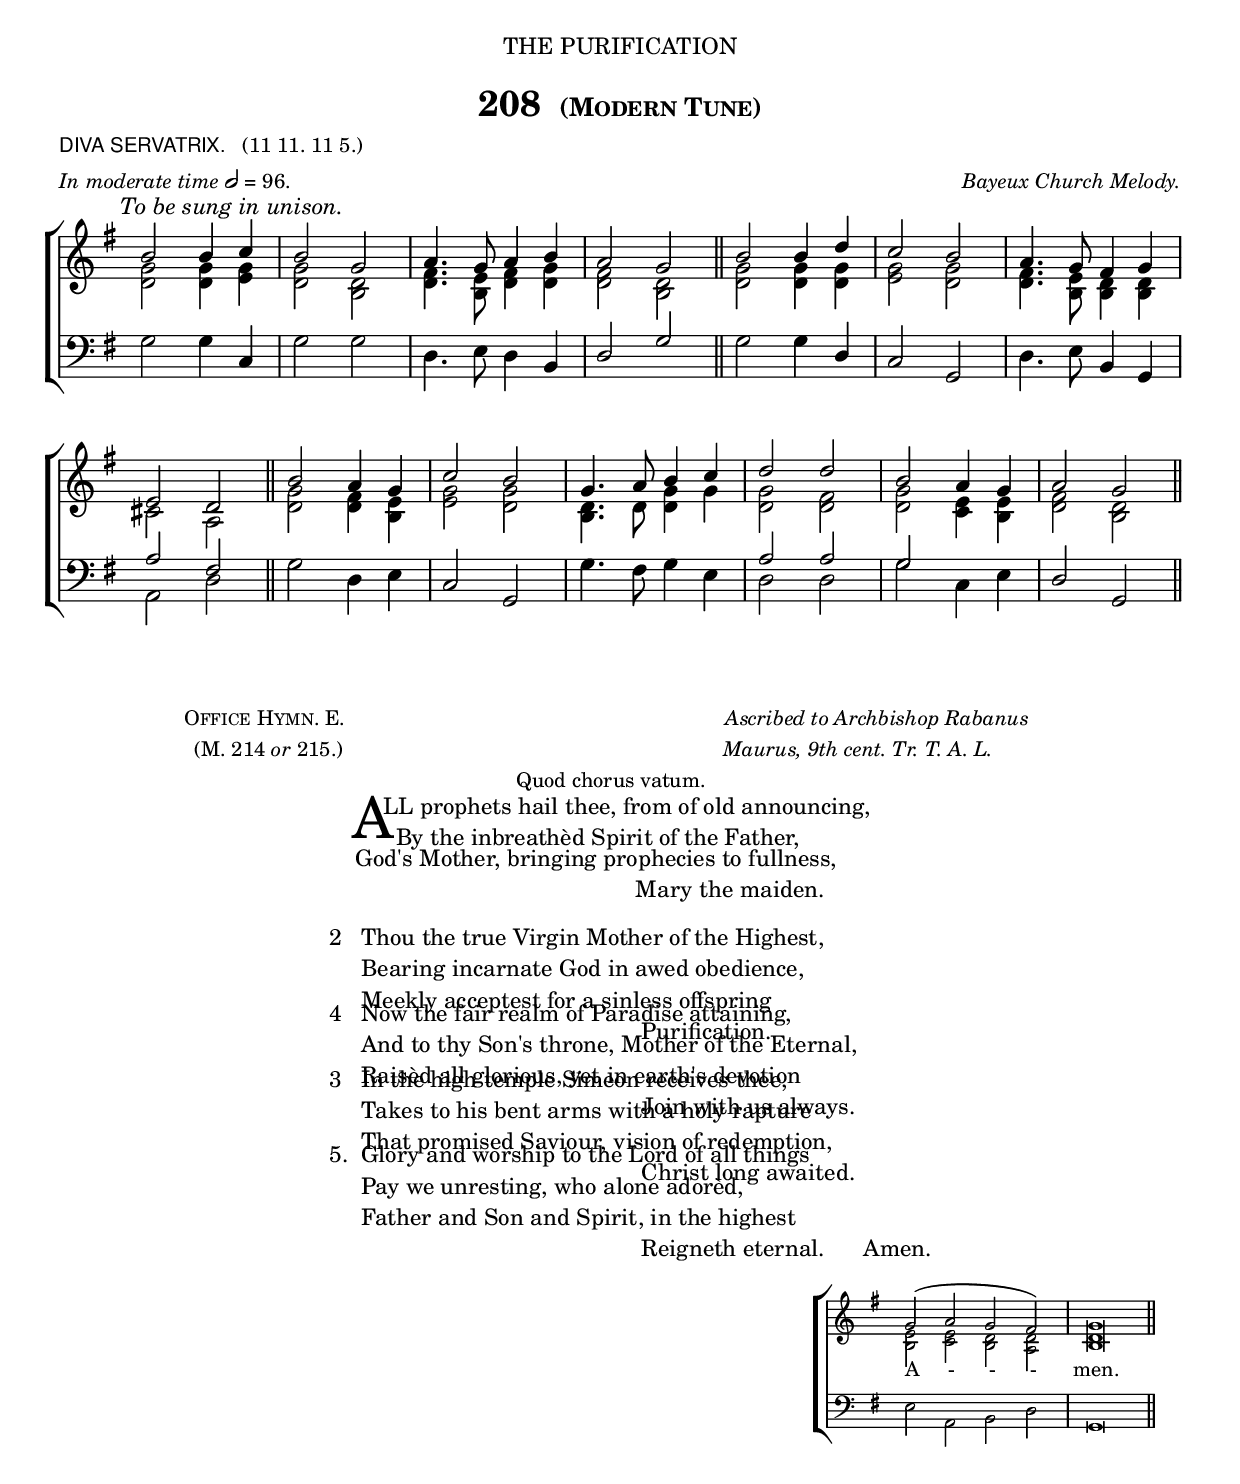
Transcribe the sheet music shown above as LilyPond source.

%%%% 327.png
%%%% Hymn 208mod.  All prophets hail thee
%%%% Rev 1

\version "2.10"

\header {
  
  dedication = \markup {  \center-align { "THE PURIFICATION" \hspace #0.1 }}	
	
  title = \markup { "208 " \large \smallCaps "(Modern Tune)" } 
  
  poet = \markup { \small {  \line { \sans {"DIVA SERVATRIX."} \hspace #1 \roman {"(11 11. 11 5.)"}} }}
  
  meter = \markup { \small { \italic {In moderate time} \general-align #Y #DOWN \note #"2" #0.5 = 96.} }
  
  arranger = \markup { \small \italic "Bayeux Church Melody." }			       
		
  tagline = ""
	 
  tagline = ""
}

%%%%%%%%%%%%%%%%%%%%%%%%%%% Macros

%% Used to pull a note left. Used when a slurred note pair straddles a longer note above when notecolumn force-hshift does not work 		 
straddle =  { \once \override Score.SeparationItem #'padding = #2
              \once \override NoteHead #'X-offset = #-2.6
              \once \override Stem #'X-offset = #-2.6 }


%%%%%%%%%%%%%%%%%%%%%%%%%%% End of macro definitions

%%% SATB voices

global = {
  \time 2/2
  \key g \major
  \set Staff.midiInstrument = "church organ"
}

soprano = \relative c' { 
  \once \override TextScript #'padding = #1	
  b'2^\markup { \hspace #-2 \italic "To be sung in unison." } b4 c4 | b2 g2  | a4. g8 a4 b4 | a2 g2 \bar "||" b2 b4 d4 | c2 b2 | a4. g8 fis4 g4 | \break
  e2 d2 \bar "||" b'2 a4 g4 | c2 b2 | g4. a8 b4 c4 | d2 d2 | b2 a4 g4 | a2 g2 \bar "||"
} 
   
alto = \relative c' {  
  <d g>2 <d g>4 <e g>4 | <d g>2 <b d>2 | <d fis>4. <b e>8 <d fis>4 <d g>4 | <d fis>2 <b d>2 \bar "||" <d g>2 <d g>4 <d g>4 | <e g>2 <d g>2 | <d fis>4. <b e>8 <b d>4 <b d>4 | \break
  cis2 a2 \bar "||" <d g>2 <d fis>4 <b e>4 | <e g>2 <d g>2 | <b d>4. d8 <d g>4 g4 | <d g>2 <d fis>2 | <d g>2 <c e>4 <b e>4 | <d fis>2 <b d>2 \bar "||"
}

tenor = \relative c {\clef bass 
  s2 s4 c4 | s2 s2 | s2 s4 b4 | d2 g2  \bar "||" s2 s4 d4 | c2 g2 | s2 b4 g4 | \break
  a'2 fis2 \bar "||" s1 | c2 g2 | s1 | a'2 a2 | g2 s2 | d2 g,2 \bar "||"
}

bass = \relative c {\clef bass 
  g'2 g4 s4 | g2 g2 | d4. e8 d4 s4 | s2 s2  \bar "||" g2 g4 s4 | s2 s2 | d4. e8 s2 | \break
  a,2 d2 \bar "||" g2 d4 e4 | s1 | g4. fis8 g4 e4 | d2 d2 | g2 c,4 e4 | s1 \bar "||"
}

	

#(ly:set-option 'point-and-click #f)

\paper {
  #(set-paper-size "a4")
%  annotate-spacing = ##t
  print-page-number = ##f
  ragged-last-bottom = ##t
  ragged-bottom = ##t
}

\book{

%%% Score block	

\score{
\new ChoirStaff	
<<
	\context Staff = upper << 
	\context Voice = sopranos { \voiceOne \global \soprano }
	\context Voice = altos    { \voiceTwo \global \alto }
	                      >>		      
	\context Staff = lower <<
	\context Voice = tenors { \voiceOne \global \tenor }
	\context Voice = basses { \voiceTwo \global \bass }
			        >>
>>
\layout {
		indent=0
		\context { \Score \remove "Bar_number_engraver" }
		\context { \Staff \remove "Time_signature_engraver" }
		\context { \Score \remove "Mark_engraver"  }
                \context { \Staff \consists "Mark_engraver"  }
	} %% close layout

\midi { \context { \Score tempoWholesPerMinute = #(ly:make-moment 96 2) }}      
  
	
} %%% Score bracket


\markup { "                "}  %%% force some blank space before lyrics begin

%%% Lyric Titles


%%% Lyric titles and attributions

\markup { \hspace #12 \small {  \column { \line {\smallCaps  "Office Hymn. E." \hspace #36 \italic "Ascribed to Archbishop Rabanus" } 
		\line { \hspace #1 "(M. 214" \italic "or" "215.)" \hspace #36 \italic "Maurus, 9th cent. Tr. T. A. L." }      
	                                 \line { \hspace #32 "Quod chorus vatum." }
}}}


%%% Lyrics

\markup { \hspace #26 %%add space as necc. to center the column
          \column { %% super column of everything
	              \column { %%verse 1 is a column of 2 lines  
	                  \line { \hspace #2.2 \column { \lower #2.4 \fontsize #8 "A" }   %%Drop Cap goes here
				  \hspace #-1.6   %% adjust this if other letters are too far from Drop Cap
				  \column  { \raise #0.0 "LL prophets hail thee, from of old announcing,"
			                                 "  By the inbreathèd Spirit of the Father," } }     
	                  \line {  \hspace #2.5  %%adjust hspace until this line left edge is flush with Drop Cap
				   \lower  #1.56  %%adjust this until the line spacing looks right
				   \column {   
					   "God's Mother, bringing prophecies to fullness,"
					   "                                            Mary the maiden."
					   "                " %%% adds vertical spacing between verses
			  		}} 
			         } %%% finish verse 1
				            		\line { "2  "
			   \column {	     
				   "Thou the true Virgin Mother of the Highest,"
				   "Bearing incarnate God in awed obedience,"
				   "Meekly acceptest for a sinless offspring"
				   "                                            Purification."
				   "                " %%% adds vertical spacing between verses
			}}
			 \line { "3  "
			 \column {	     
				 "In the high temple Simeon receives thee,"
				 "Takes to his bent arms with a holy rapture"
				 "That promised Saviour, vision of redemption,"
				 "                                            Christ long awaited."
				   "                " %%% adds vertical spacing between verses
			 }}
	  } %%% end super column
}

%%fake score block to occupy space and force a pagebreak.  Can't think of a better way of doing this.
\score{
	{s4 }
\header { breakbefore = ##f piece = ##f opus = ##f tagline = ##f }
\layout{	
	\context { \Staff
		\remove Time_signature_engraver
		\remove Key_engraver
		\remove Clef_engraver
		\remove Staff_symbol_engraver
}}}

%%% Second page
%%% Continuation of lyrics

\markup { \hspace #26 %%add space as necc. to center the column
          \column { %% super column of everything				 	 
		        \hspace #1  % adds vertical spacing between verses  	   
			\line { "4  "
			\column {	     
				"Now the fair realm of Paradise attaining,"
				"And to thy Son's throne, Mother of the Eternal,"
				"Raisèd all glorious, yet in earth's devotion"
				"                                            Join with us always."
				   "                " %%% adds vertical spacing between verses
			}}
           		\line { "5. "
			   \column {	     
				   "Glory and worship to the Lord of all things"
				   "Pay we unresting, who alone adorèd,"
				   "Father and Son and Spirit, in the highest"
				   "                                            Reigneth eternal.      Amen."
			}}
	  } %%% end supercolumn
} %%% end markup	  


%%% Amen score block
\score{
  \new ChoirStaff
   <<
        \context Staff = upper \with { fontSize = #-3  \override StaffSymbol #'staff-space = #(magstep -2) }  
	                      << 
	\context Voice = "sopranos" { \relative c' { \clef treble \global \voiceOne g'2( a g fis) \bar "|" g\breve  \bar "||" }}
	\context Voice = "altos"    { \relative c' {  \clef treble \global \voiceTwo <b e>2 <c e> <b d> <a d> \bar "|" <b d>\breve \bar "||" }}
		>>
			      
	\context Lyrics \lyricsto "sopranos" { \override LyricText #'font-size = #-1 "A     -      -      -  " men. }
	
	\context Staff = lower \with { fontSize = #-3  \override StaffSymbol #'staff-space = #(magstep -2) }  
	                       <<
	\context Voice = "tenors" { \relative c { \clef bass \global \voiceThree s2 *4 \bar "|" s\breve \bar "||" }}
	\context Voice = "basses" { \relative c { \clef bass \global \voiceFour  e2 a, b d \bar "|" g,\breve \bar "||" }}
		        >> 
  >>			      
\header { breakbefore = ##f piece = " " opus = " " }
\layout { 
	\context { \Score timing = ##f }
	ragged-right = ##t
	indent = 13\cm
	\context { \Staff \remove Time_signature_engraver }

       }

\midi { \context { \Score tempoWholesPerMinute = #(ly:make-moment 96 2) }}  %%Amen midi       
       
} %%% end Amen score block
%%% See also

\markup {  \line { \hspace #42 \column { "               " %%% a few blank lines
	                                 "               " %%% a few blank lines
	                                 \line { "See also" "(for 2nd E.):" }
                                    \line { \hspace #1 \small "22  Come rejoicing." } }}}
					

} %%% book bracket
